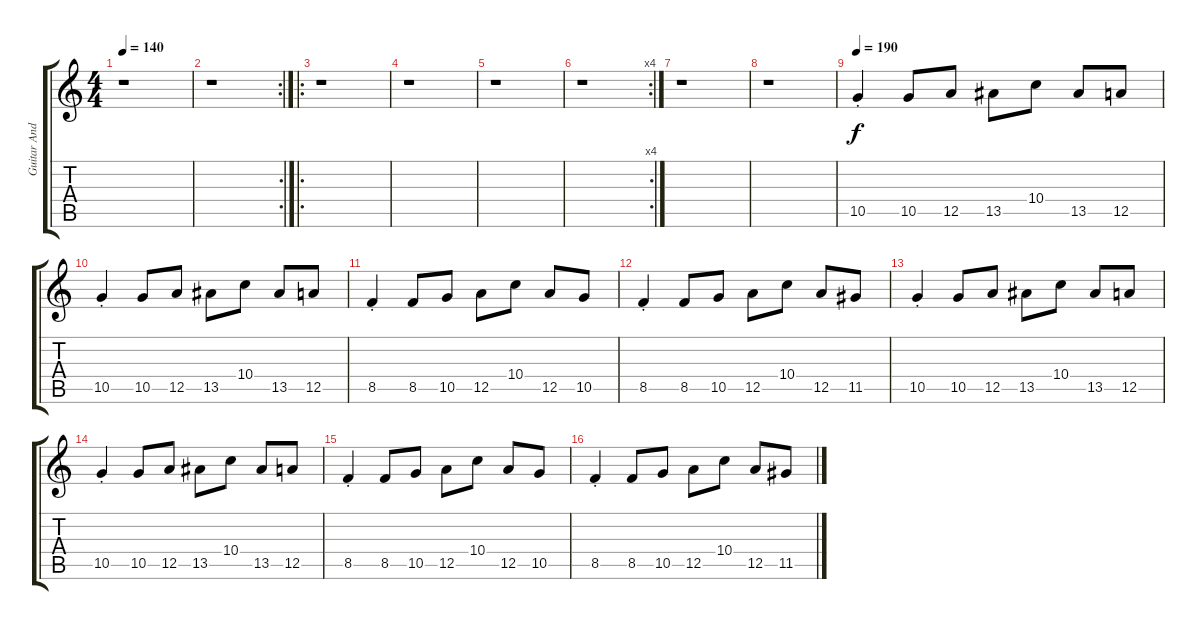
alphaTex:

\track ("Guitar Andreas" "Guitar And") {instrument distortionguitar}
\staff {score tabs}
\tuning (E4 B3 G3 D3 A2 E2) {hide}
\ts (4 4)
\tempo 140
\clef g2
\ks c
r.1{dy f} |
\rc 2
r.1 |
\ro
r.1 |
r.1 |
r.1 |
\rc 4
r.1 |
r.1 |
r.1 |
\tempo 190
10.5{st}.4 10.5.8 12.5.8 13.5.8 10.4.8 13.5.8 12.5.8 |
10.5{st}.4 10.5.8 12.5.8 13.5.8 10.4.8 13.5.8 12.5.8 |
8.5{st}.4 8.5.8 10.5.8 12.5.8 10.4.8 12.5.8 10.5.8 |
8.5{st}.4 8.5.8 10.5.8 12.5.8 10.4.8 12.5.8 11.5.8 |
10.5{st}.4 10.5.8 12.5.8 13.5.8 10.4.8 13.5.8 12.5.8 |
10.5{st}.4 10.5.8 12.5.8 13.5.8 10.4.8 13.5.8 12.5.8 |
8.5{st}.4 8.5.8 10.5.8 12.5.8 10.4.8 12.5.8 10.5.8 |
8.5{st}.4 8.5.8 10.5.8 12.5.8 10.4.8 12.5.8 11.5.8
